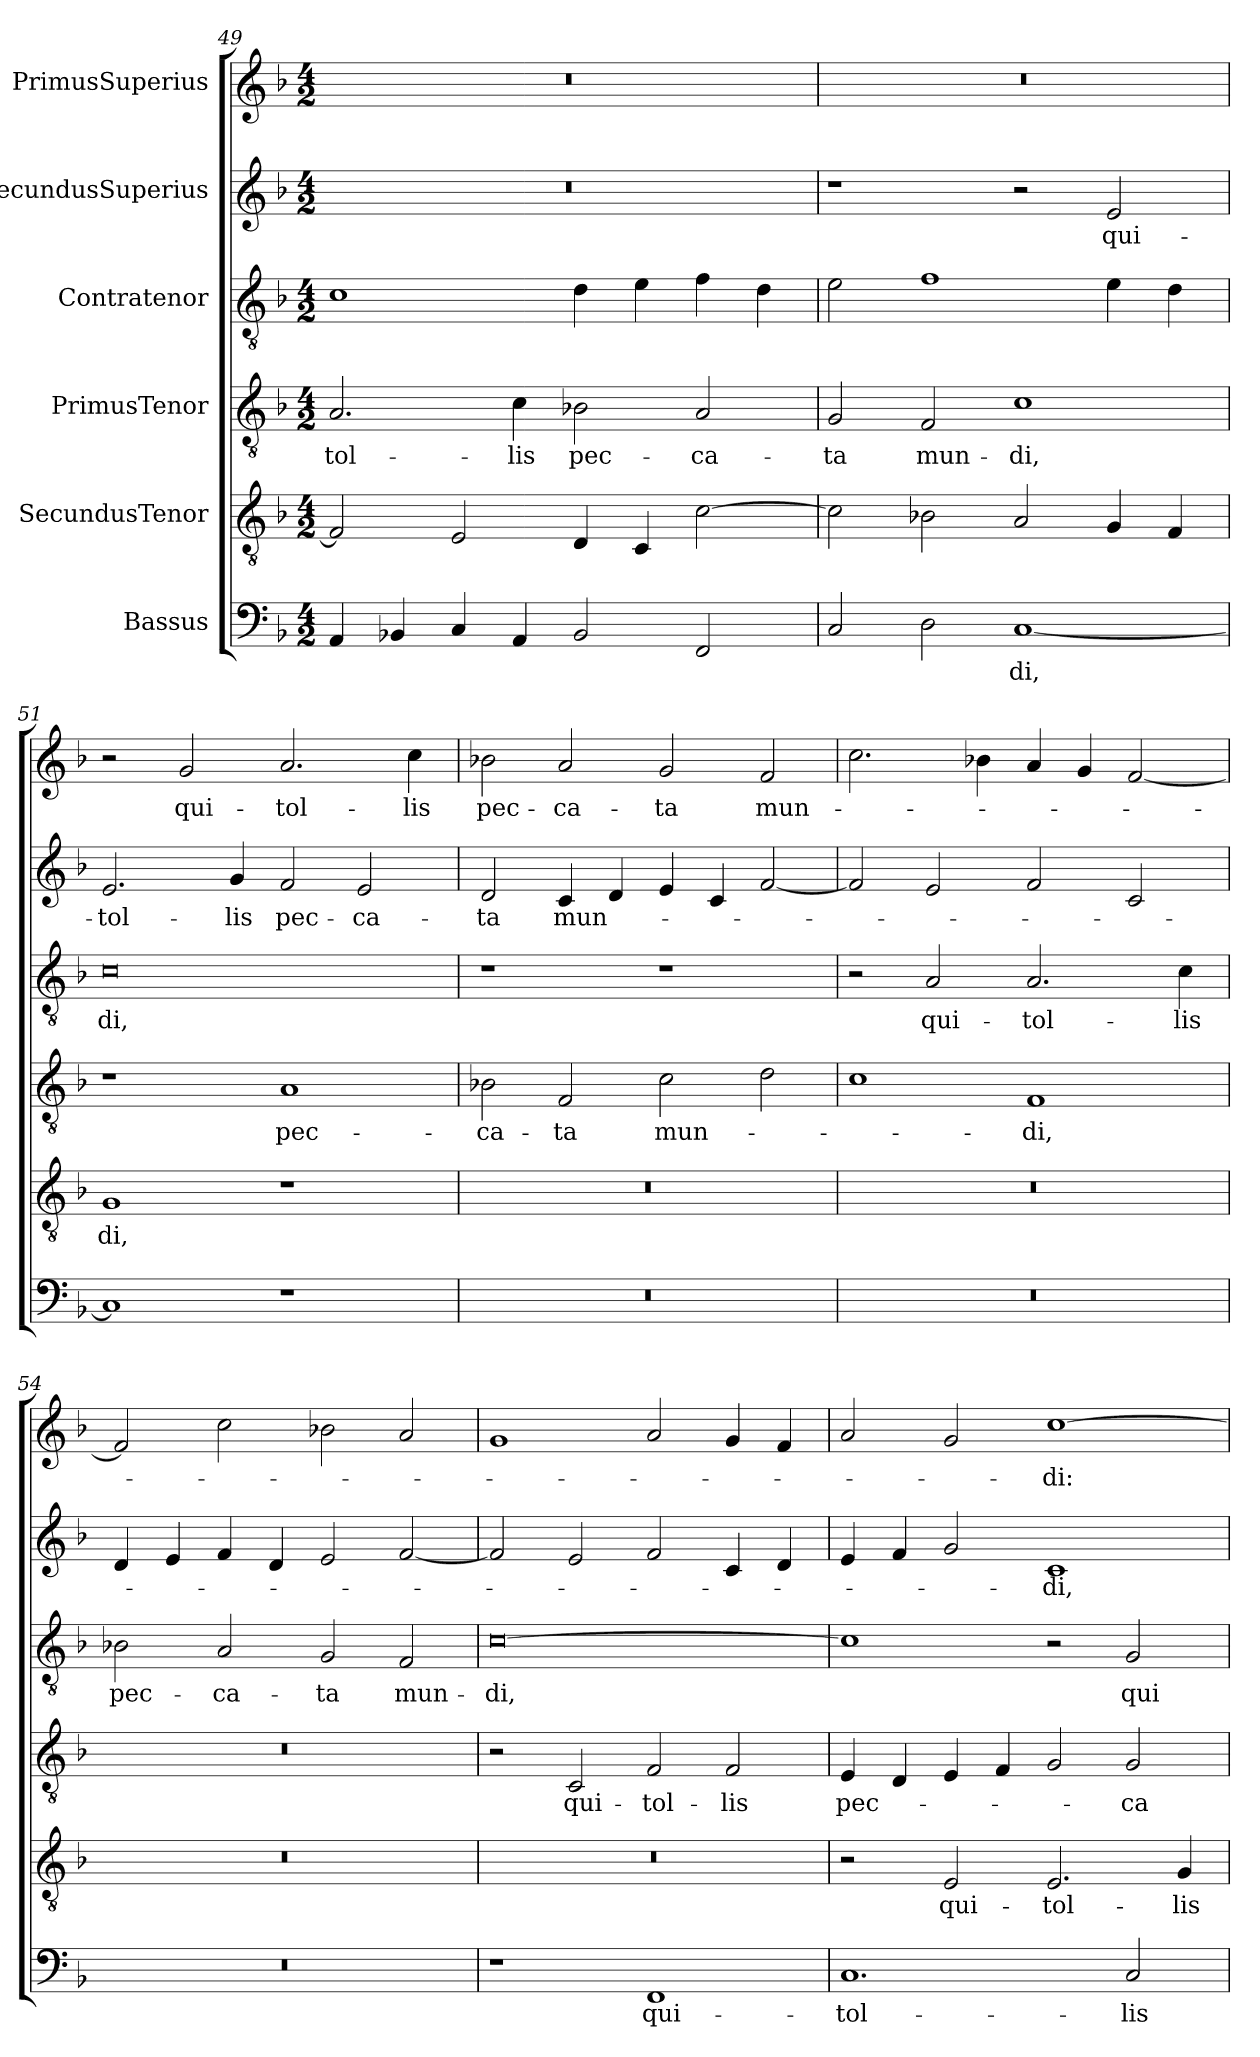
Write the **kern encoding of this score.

**kern	**text	**kern	**text	**kern	**text	**kern	**text	**kern	**text	**kern	**text
*part6	*part6	*part5	*part5	*part4	*part4	*part3	*part3	*part2	*part2	*part1	*part1
*staff6	*staff6	*staff5	*staff5	*staff4	*staff4	*staff3	*staff3	*staff2	*staff2	*staff1	*staff1
*I"Bassus	*	*I"SecundusTenor	*	*I"PrimusTenor	*	*I"Contratenor	*	*I"SecundusSuperius	*	*I"PrimusSuperius	*
*clefF4	*	*clefGv2	*	*clefGv2	*	*clefGv2	*	*clefG2	*	*clefG2	*
*k[b-]	*	*k[b-]	*	*k[b-]	*	*k[b-]	*	*k[b-]	*	*k[b-]	*
*M4/2	*	*M4/2	*	*M4/2	*	*M4/2	*	*M4/2	*	*M4/2	*
=49	=49	=49	=49	=49	=49	=49	=49	=49	=49	=49	=49
4AA/	.	2F/]	.	2.A/	tol-	1c\	.	0r	.	0r	.
4BB-X/	.	.	.	.	.	.	.	.	.	.	.
4C/	.	2E/	.	.	.	.	.	.	.	.	.
4AA/	.	.	.	4c\	-lis	.	.	.	.	.	.
2BB-/	.	4D/	.	2B-X\	pec-	4d\	.	.	.	.	.
.	.	4C/	.	.	.	4e\	.	.	.	.	.
2FF/	.	[2c\	.	2A/	-ca-	4f\	.	.	.	.	.
.	.	.	.	.	.	4d\	.	.	.	.	.
=50	=50	=50	=50	=50	=50	=50	=50	=50	=50	=50	=50
2C/	.	2c\]	.	2G/	-ta	2e\	.	1r	.	0r	.
2D\	.	2B-X\	.	2F/	mun-	1f\	.	.	.	.	.
[1C/	-di,	2A/	.	1c\	-di,	.	.	2r	.	.	.
.	.	4G/	.	.	.	4e\	.	2e/	qui-	.	.
.	.	4F/	.	.	.	4d\	.	.	.	.	.
=51	=51	=51	=51	=51	=51	=51	=51	=51	=51	=51	=51
1C/]	.	1G/	-di,	1r	.	0c\	-di,	2.e/	tol-	2r	.
.	.	.	.	.	.	.	.	.	.	2g/	qui-
.	.	.	.	.	.	.	.	4g/	-lis	.	.
1r	.	1r	.	1A/	pec-	.	.	2f/	pec-	2.a/	tol-
.	.	.	.	.	.	.	.	2e/	-ca-	.	.
.	.	.	.	.	.	.	.	.	.	4cc\	-lis
=52	=52	=52	=52	=52	=52	=52	=52	=52	=52	=52	=52
0r	.	0r	.	2B-X\	-ca-	1r	.	2d/	-ta	2b-X\	pec-
.	.	.	.	2F/	-ta	.	.	4c/	mun-	2a/	-ca-
.	.	.	.	.	.	.	.	4d/	.	.	.
.	.	.	.	2c\	mun-	1r	.	4e/	.	2g/	-ta
.	.	.	.	.	.	.	.	4c/	.	.	.
.	.	.	.	2d\	.	.	.	[2f/	.	2f/	mun-
=53	=53	=53	=53	=53	=53	=53	=53	=53	=53	=53	=53
0r	.	0r	.	1c\	.	2r	.	2f/]	.	2.cc\	.
.	.	.	.	.	.	2A/	qui-	2e/	.	.	.
.	.	.	.	.	.	.	.	.	.	4b-X\	.
.	.	.	.	1F/	-di,	2.A/	tol-	2f/	.	4a/	.
.	.	.	.	.	.	.	.	.	.	4g/	.
.	.	.	.	.	.	.	.	2c/	.	[2f/	.
.	.	.	.	.	.	4c\	-lis	.	.	.	.
=54	=54	=54	=54	=54	=54	=54	=54	=54	=54	=54	=54
0r	.	0r	.	0r	.	2B-X\	pec-	4d/	.	2f/]	.
.	.	.	.	.	.	.	.	4e/	.	.	.
.	.	.	.	.	.	2A/	-ca-	4f/	.	2cc\	.
.	.	.	.	.	.	.	.	4d/	.	.	.
.	.	.	.	.	.	2G/	-ta	2e/	.	2b-X\	.
.	.	.	.	.	.	2F/	mun-	[2f/	.	2a/	.
=55	=55	=55	=55	=55	=55	=55	=55	=55	=55	=55	=55
1r	.	0r	.	2r	.	[0c\	-di,	2f/]	.	1g/	.
.	.	.	.	2C/	qui-	.	.	2e/	.	.	.
1FF/	qui-	.	.	2F/	tol-	.	.	2f/	.	2a/	.
.	.	.	.	2F/	-lis	.	.	4c/	.	4g/	.
.	.	.	.	.	.	.	.	4d/	.	4f/	.
=56	=56	=56	=56	=56	=56	=56	=56	=56	=56	=56	=56
1.C/	tol-	2r	.	4E/	pec-	1c\]	.	4e/	.	2a/	.
.	.	.	.	4D/	.	.	.	4f/	.	.	.
.	.	2E/	qui-	4E/	.	.	.	2g/	.	2g/	.
.	.	.	.	4F/	.	.	.	.	.	.	.
.	.	2.E/	tol-	2G/	.	2r	.	1c/	-di,	[1cc\	-di:
2C/	-lis	.	.	2G/	-ca-	2G/	qui-	.	.	.	.
.	.	4G/	-lis	.	.	.	.	.	.	.	.
=	=	=	=	=	=	=	=	=	=	=	=
*-	*-	*-	*-	*-	*-	*-	*-	*-	*-	*-	*-
